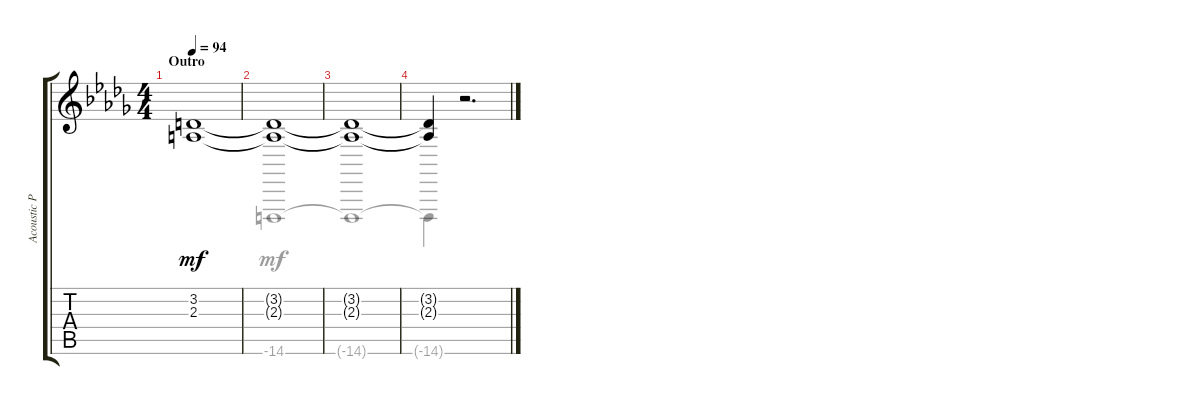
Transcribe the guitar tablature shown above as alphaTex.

\track ("Acoustic Piano" "Acoustic P") {instrument acousticgrandpiano}
\staff {score tabs}
\tuning (E4 B3 G3 D3 A2 E2) {hide}
\voice
\ts (4 4)
\section ("" "Outro")
\tempo 94
\clef g2
\ks bbminor
(3.2 2.3).1{dy mf} |
(3.2{t} 2.3{t}).1 |
(3.2{t} 2.3{t}).1 |
(3.2{t} 2.3{t}).4 r.2{d}
\voice
\clef g2
\ottava regular
\simile none
\ks bbminor
|
-14.6.1 |
-14.6{t}.1 |
-14.6{t}.4 r.2{d}
